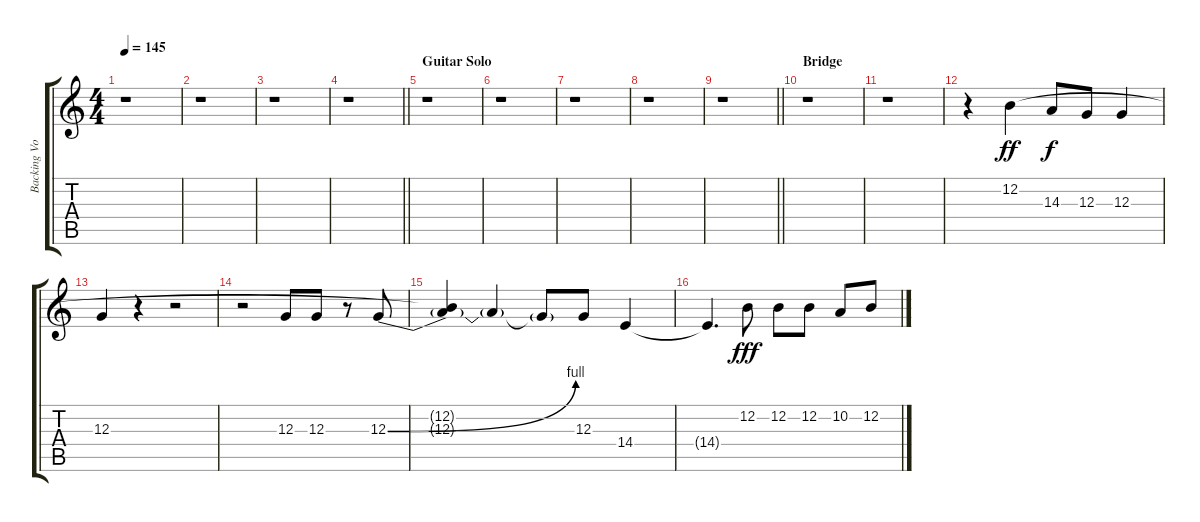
\track ("Backing Vocals" "Backing Vo") {instrument clarinet}
\staff {score tabs}
\tuning (E4 B3 G3 D3 A2 E2) {hide}
\ts (4 4)
\tempo 145
\clef g2
\ks c
r.1{dy ff} |
r.1 |
r.1 |
\barLineRight lightlight
r.1 |
\section ("" "Guitar Solo")
r.1 |
r.1 |
r.1 |
r.1 |
\barLineRight lightlight
r.1 |
\section ("" "Bridge")
r.1 |
r.1 |
r.4 12.2.4{txt " "} 14.3.8{txt " " dy f} 12.3.8 12.3.4{txt " "} |
12.3.4 r.4 r.2 |
r.2 12.3.8{txt " "} 12.3.8{txt " "} r.8 12.3{be (bend 0 0 60 4)}.8{txt " "} |
(12.2{t} 12.3{t}).4 12.3{t}.4{txt " "} 12.3{t}.8 12.3.8 14.4.4 |
14.4{t}.4{d} 12.2.8{txt " " dy fff} 12.2.8 12.2.8{txt " "} 10.2.8 12.2.8
